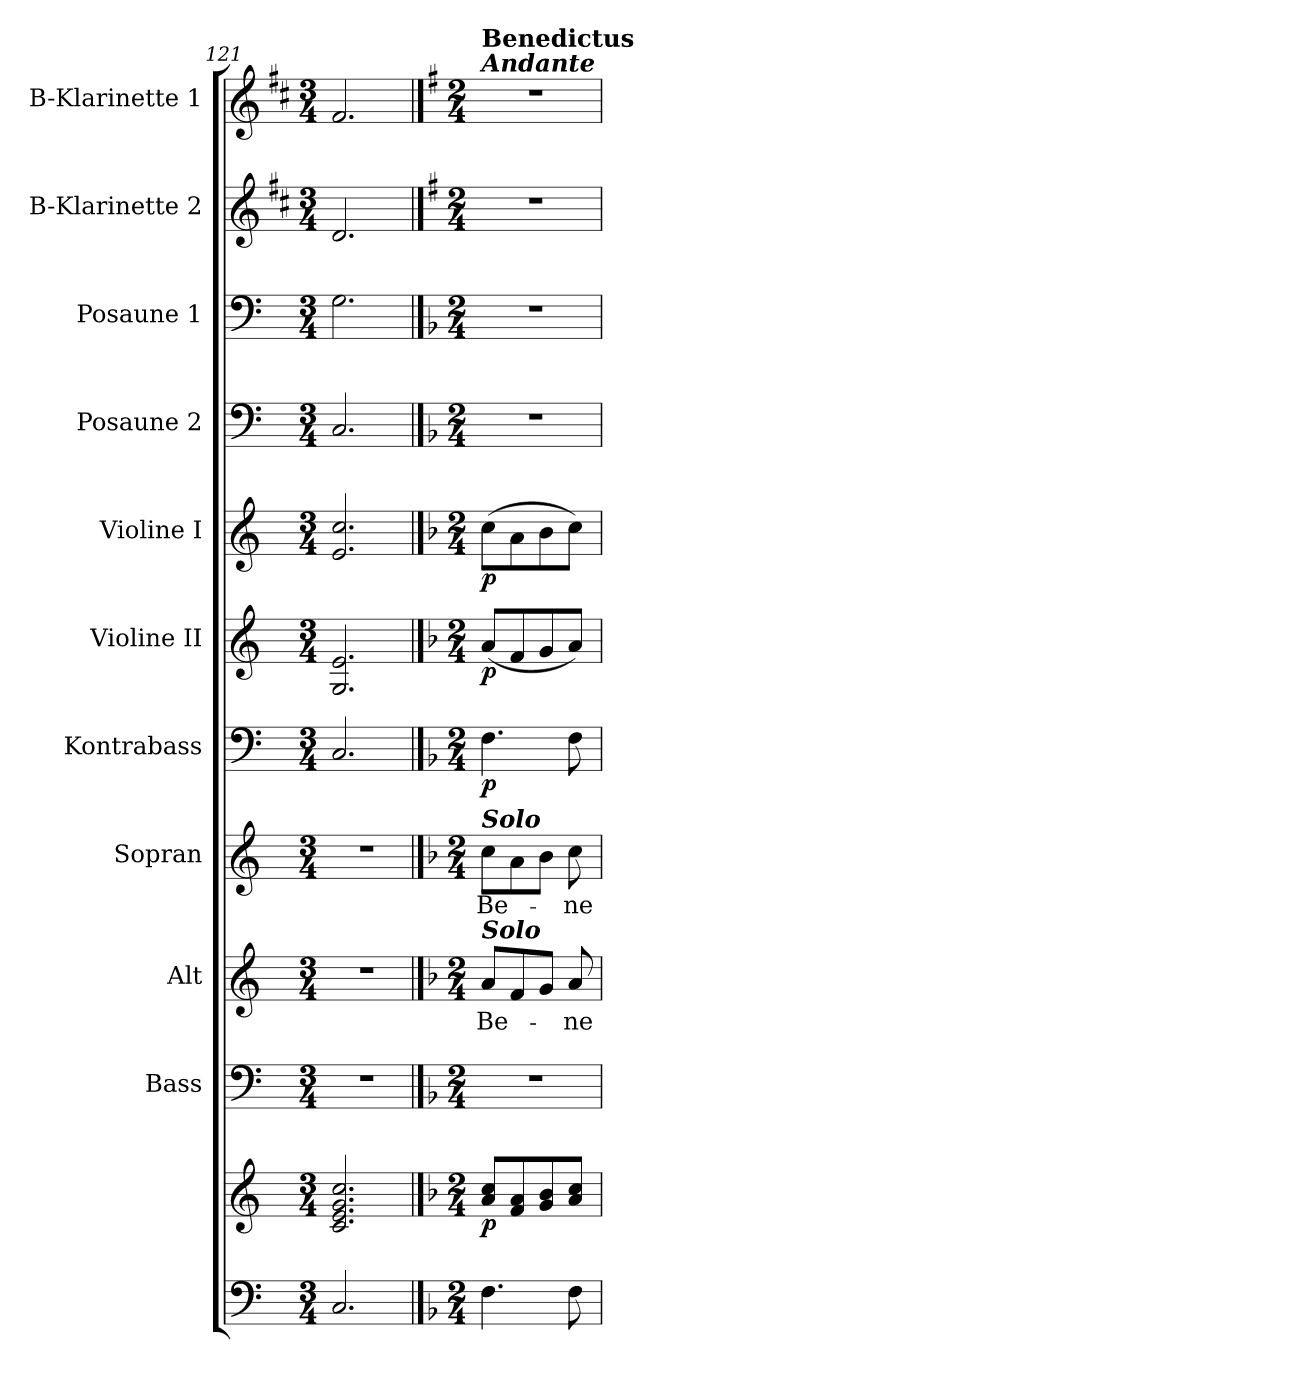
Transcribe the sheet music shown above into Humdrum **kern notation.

**kern	**kern	**dynam	**kern	**kern	**text	**kern	**text	**kern	**dynam	**kern	**dynam	**kern	**dynam	**kern	**kern	**kern	**kern
*part11	*part11	*part11	*part10	*part9	*part9	*part8	*part8	*part7	*part7	*part6	*part6	*part5	*part5	*part4	*part3	*part2	*part1
*staff12	*staff11	*staff11/12	*staff10	*staff9	*staff9	*staff8	*staff8	*staff7	*staff7	*staff6	*staff6	*staff5	*staff5	*staff4	*staff3	*staff2	*staff1
*	*	*	*I"Bass	*I"Alt	*	*I"Sopran	*	*I"Kontrabass	*	*I"Violine II	*	*I"Violine I	*	*I"Posaune 2	*I"Posaune 1	*I"B-Klarinette 2	*I"B-Klarinette 1
*	*	*	*I'B.	*I'A.	*	*I'S.	*	*I'Kb.	*	*I'Vl. II	*	*I'Vl. I	*	*I'Pos. 2	*I'Pos. 1	*I'B Kl. 2	*I'B Kl. 1
*clefF4	*clefG2	*	*clefF4	*clefG2	*	*clefG2	*	*clefF4	*	*clefG2	*	*clefG2	*	*clefF4	*clefF4	*clefG2	*clefG2
*	*	*	*	*	*	*	*	*ITrd7c12	*	*	*	*	*	*	*	*ITrd1c2	*ITrd1c2
*k[]	*k[]	*	*k[]	*k[]	*	*k[]	*	*k[]	*	*k[]	*	*k[]	*	*k[]	*k[]	*k[]	*k[]
*C:	*C:	*	*C:	*C:	*	*C:	*	*C:	*	*C:	*	*C:	*	*C:	*C:	*C:	*C:
*M3/4	*M3/4	*	*M3/4	*M3/4	*	*M3/4	*	*M3/4	*	*M3/4	*	*M3/4	*	*M3/4	*M3/4	*M3/4	*M3/4
=121	=121	=121	=121	=121	=121	=121	=121	=121	=121	=121	=121	=121	=121	=121	=121	=121	=121
2.C/	2.c/ 2.e/ 2.g/ 2.cc/	.	2.r	2.r	.	2.r	.	2.CC/	.	2.G/ 2.e/	.	2.e/ 2.cc/	.	2.C/	2.G\	2.c/	2.e/
!!LO:PB:g=z
==122	==122	==122	==122	==122	==122	==122	==122	==122	==122	==122	==122	==122	==122	==122	==122	==122	==122
*k[b-]	*k[b-]	*	*k[b-]	*k[b-]	*	*k[b-]	*	*k[b-]	*	*k[b-]	*	*k[b-]	*	*k[b-]	*k[b-]	*k[b-]	*k[b-]
*F:	*F:	*	*F:	*F:	*	*F:	*	*F:	*	*F:	*	*F:	*	*F:	*F:	*F:	*F:
*M2/4	*M2/4	*	*M2/4	*M2/4	*	*M2/4	*	*M2/4	*	*M2/4	*	*M2/4	*	*M2/4	*M2/4	*M2/4	*M2/4
!	!	!	!	!	!	!	!	!	!	!	!	!	!	!	!	!	!LO:TX:a:Bi:t=Andante
!	!	!	!	!	!	!	!	!	!	!	!	!	!	!	!	!	!LO:TX:a:B:t=Benedictus
!	!	!	!	!	!	!LO:TX:a:Bi:t=Solo	!	!	!	!	!	!	!	!	!	!	!
!	!	!	!	!LO:TX:a:Bi:t=Solo	!	!	!	!	!	!	!	!	!	!	!	!	!
!	!	!LO:DY:b	!	!	!LO:LY:b	!	!LO:LY:b	!	!LO:DY:b	!	!LO:DY:b	!	!LO:DY:b	!	!	!	!
4.F\	8a/ 8cc/L	p	2r	8a/L	Be-	8cc\L	Be-	4.FF\	p	(<8a/L	p	(>8cc\L	p	2r	2r	2r	2r
.	8f/ 8a/	.	.	8f/	.	8a\	.	.	.	8f/	.	8a\	.	.	.	.	.
.	8g/ 8b-/	.	.	8g/J	.	8b-\J	.	.	.	8g/	.	8b-\	.	.	.	.	.
!	!	!	!	!	!LO:LY:b	!	!LO:LY:b	!	!	!	!	!	!	!	!	!	!
8F\	8a/ 8cc/J	.	.	8a/	-ne-	8cc\	-ne-	8FF\	.	8a/J)	.	8cc\J)	.	.	.	.	.
=	=	=	=	=	=	=	=	=	=	=	=	=	=	=	=	=	=
*-	*-	*-	*-	*-	*-	*-	*-	*-	*-	*-	*-	*-	*-	*-	*-	*-	*-
